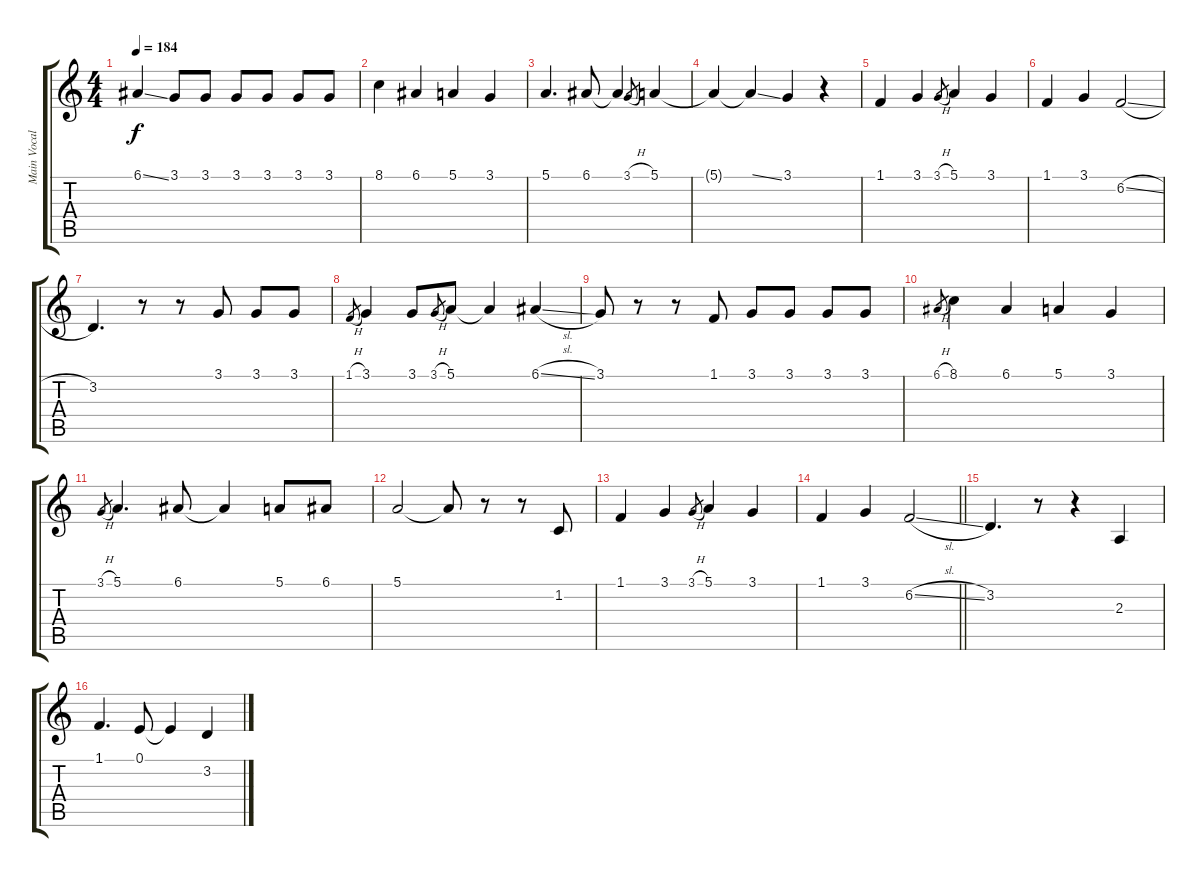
\track ("Main Vocals" "Main Vocal") {instrument clarinet}
\staff {score tabs}
\tuning (E4 B3 G3 D3 A2 E2) {hide}
\ts (4 4)
\tempo 184
\clef g2
\ks c
6.1{ss t}.4{dy f} 3.1.8 3.1.8 3.1.8 3.1.8 3.1.8 3.1.8 |
8.1.4 6.1.4 5.1.4 3.1.4 |
5.1.4{d} 6.1.8 6.1{t}.4 3.1{h}.8{gr} 5.1.4 |
5.1{t}.4 5.1{ss t}.4 3.1.4 r.4 |
1.1.4 3.1.4 3.1{h}.8{gr} 5.1.4 3.1.4 |
1.1.4 3.1.4 6.2{sl}.2 |
3.2.4{d} r.8 r.8 3.1.8 3.1.8 3.1.8 |
1.1{h}.8{gr} 3.1.4 3.1.8 3.1{h}.8{gr} 5.1.8 5.1{t}.4 6.1{sl}.4 |
3.1.8 r.8 r.8 1.1.8 3.1.8 3.1.8 3.1.8 3.1.8 |
6.1{h}.8{gr} 8.1.4 6.1.4 5.1.4 3.1.4 |
3.1{h}.8{gr} 5.1.4{d} 6.1.8 6.1{t}.4 5.1.8 6.1.8 |
5.1.2 5.1{t}.8 r.8 r.8 1.2.8 |
1.1.4 3.1.4 3.1{h}.8{gr} 5.1.4 3.1.4 |
\barLineRight lightlight
1.1.4 3.1.4 6.2{sl}.2 |
3.2.4{d} r.8 r.4 2.3.4 |
1.1.4{d} 0.1.8 0.1{t}.4 3.2.4
